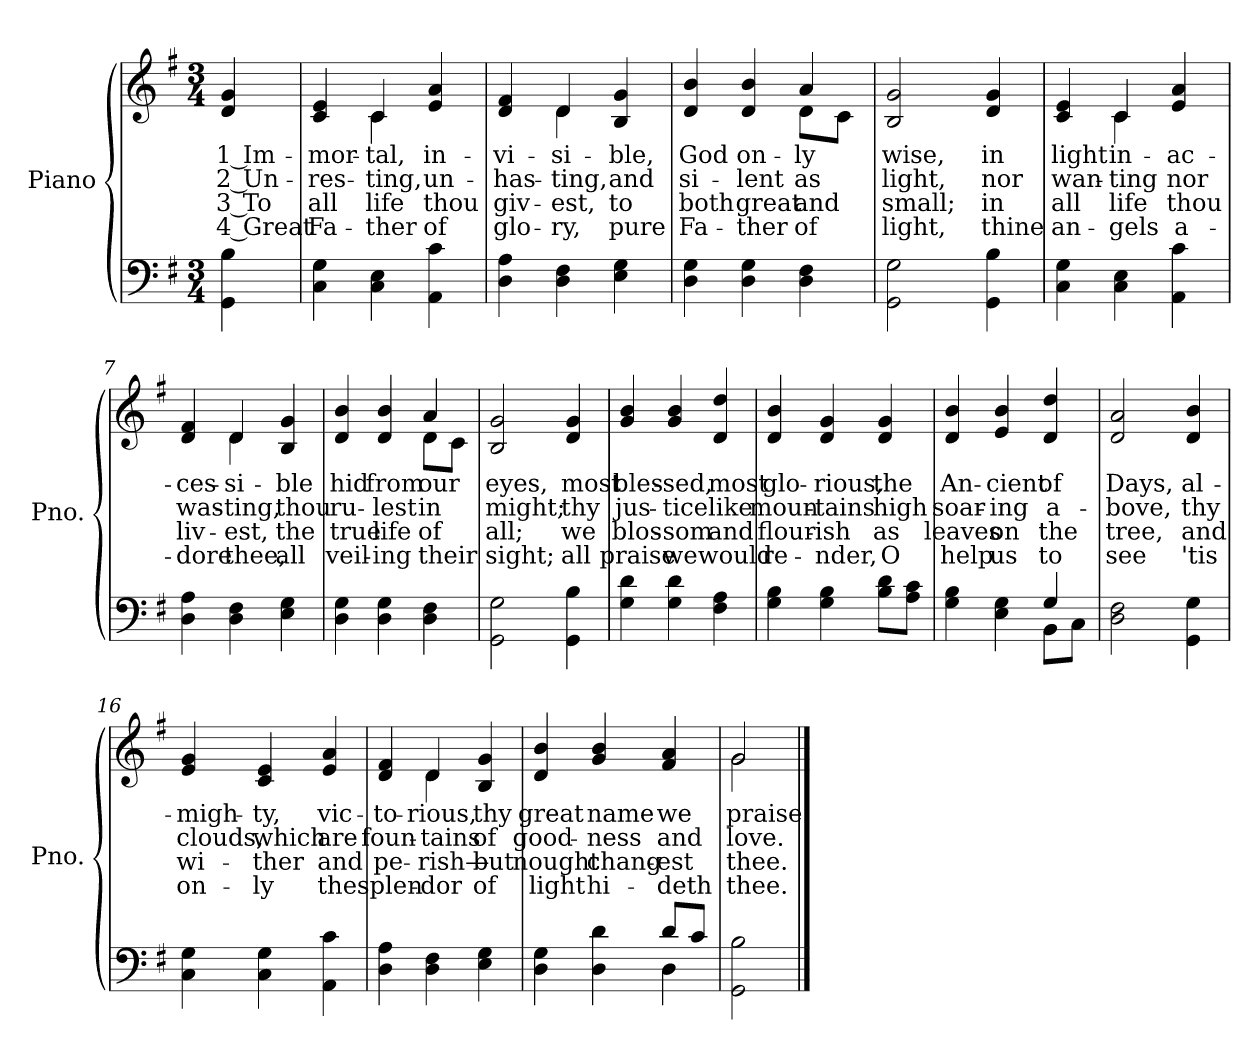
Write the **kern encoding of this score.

**kern	**kern	**text	**text	**text	**text
*part2	*part1	*part1	*part1	*part1	*part1
*staff2	*staff1	*staff1	*staff1	*staff1	*staff1
*I"Piano	*I"Piano	*	*	*	*
*I'Pno.	*I'Pno.	*	*	*	*
!!LO:PB:g=z
*clefF4	*clefG2	*	*	*	*
*k[f#]	*k[f#]	*	*	*	*
*G:	*G:	*	*	*	*
*M3/4	*M3/4	*	*	*	*
=	=	=	=	=	=
!	!	!LO:LY:b:color=#000000	!LO:LY:b:color=#000000	!LO:LY:b:color=#000000	!LO:LY:b:color=#000000
4GGi\ 4Bi	4di/ 4gi	1 Im-	2 Un-	3 To	4 Great
=1	=1	=1	=1	=1	=1
!	!	!LO:LY:b:color=#000000	!LO:LY:b:color=#000000	!LO:LY:b:color=#000000	!LO:LY:b:color=#000000
*	*^	*	*	*	*
4Ci\ 4Gi	4ci/ 4ei	4ryy	-mor-	-res-	all	Fa-
!	!	!	!LO:LY:b:color=#000000	!LO:LY:b:color=#000000	!LO:LY:b:color=#000000	!LO:LY:b:color=#000000
4Ci\ 4Ei	4ci/	4ci\	-tal,	-ting,	-life	ther
!	!	!	!LO:LY:b:color=#000000	!LO:LY:b:color=#000000	!LO:LY:b:color=#000000	!LO:LY:b:color=#000000
4AAi\ 4ci	4ei/ 4ai	4ryy	in-	un-	thou	of
=2	=2	=2	=2	=2	=2	=2
!	!	!	!LO:LY:b:color=#000000	!LO:LY:b:color=#000000	!LO:LY:b:color=#000000	!LO:LY:b:color=#000000
4Di\ 4Ai	4di/ 4f#i	4ryy	-vi-	-has-	giv-	-glo-
!	!	!	!LO:LY:b:color=#000000	!LO:LY:b:color=#000000	!LO:LY:b:color=#000000	!LO:LY:b:color=#000000
4Di\ 4F#i	4di/	4di\	-si-	-ting,	-est,	ry,
!	!	!	!LO:LY:b:color=#000000	!LO:LY:b:color=#000000	!LO:LY:b:color=#000000	!LO:LY:b:color=#000000
4Ei\ 4Gi	4Bi/ 4gi	4ryy	-ble,	and	to	pure
=3	=3	=3	=3	=3	=3	=3
!	!	!	!LO:LY:b:color=#000000	!LO:LY:b:color=#000000	!LO:LY:b:color=#000000	!LO:LY:b:color=#000000
4Di\ 4Gi	4di/ 4bi	2ryy	God	si-	both	Fa-
!	!	!	!LO:LY:b:color=#000000	!LO:LY:b:color=#000000	!LO:LY:b:color=#000000	!LO:LY:b:color=#000000
4Di\ 4Gi	4di/ 4bi	.	on-	-lent	-great	ther
!	!	!	!LO:LY:b:color=#000000	!LO:LY:b:color=#000000	!LO:LY:b:color=#000000	!LO:LY:b:color=#000000
4Di\ 4F#i	4ai/	8di\L	-ly	as	and	of
.	.	8ci\J	.	.	.	.
=4	=4	=4	=4	=4	=4	=4
!	!	!	!LO:LY:b:color=#000000	!LO:LY:b:color=#000000	!LO:LY:b:color=#000000	!LO:LY:b:color=#000000
*	*v	*v	*	*	*	*
2GGi\ 2Gi	2Bi/ 2gi	wise,	light,	small;	light,
!!LO:LB:g=z
=5-	=5-	=5-	=5-	=5-	=5-
!	!	!LO:LY:b:color=#000000	!LO:LY:b:color=#000000	!LO:LY:b:color=#000000	!LO:LY:b:color=#000000
4GGi\ 4Bi	4di/ 4gi	in	nor	in	thine
=6	=6	=6	=6	=6	=6
!	!	!LO:LY:b:color=#000000	!LO:LY:b:color=#000000	!LO:LY:b:color=#000000	!LO:LY:b:color=#000000
*	*^	*	*	*	*
4Ci\ 4Gi	4ci/ 4ei	4ryy	light	wan-	all	an-
!	!	!	!LO:LY:b:color=#000000	!LO:LY:b:color=#000000	!LO:LY:b:color=#000000	!LO:LY:b:color=#000000
4Ci\ 4Ei	4ci/	4ci\	in-	-ting	-life	gels
!	!	!	!LO:LY:b:color=#000000	!LO:LY:b:color=#000000	!LO:LY:b:color=#000000	!LO:LY:b:color=#000000
4AAi\ 4ci	4ei/ 4ai	4ryy	-ac-	nor	thou	a-
=7	=7	=7	=7	=7	=7	=7
!	!	!	!LO:LY:b:color=#000000	!LO:LY:b:color=#000000	!LO:LY:b:color=#000000	!LO:LY:b:color=#000000
4Di\ 4Ai	4di/ 4f#i	4ryy	-ces-	was-	-liv-	-dore
!	!	!	!LO:LY:b:color=#000000	!LO:LY:b:color=#000000	!LO:LY:b:color=#000000	!LO:LY:b:color=#000000
4Di\ 4F#i	4di/	4di\	-si-	-ting,	est,	thee,
!	!	!	!LO:LY:b:color=#000000	!LO:LY:b:color=#000000	!LO:LY:b:color=#000000	!LO:LY:b:color=#000000
4Ei\ 4Gi	4Bi/ 4gi	4ryy	-ble	thou	the	all
=8	=8	=8	=8	=8	=8	=8
!	!	!	!LO:LY:b:color=#000000	!LO:LY:b:color=#000000	!LO:LY:b:color=#000000	!LO:LY:b:color=#000000
4Di\ 4Gi	4di/ 4bi	2ryy	hid	ru-	true	veil-
!	!	!	!LO:LY:b:color=#000000	!LO:LY:b:color=#000000	!LO:LY:b:color=#000000	!LO:LY:b:color=#000000
4Di\ 4Gi	4di/ 4bi	.	from	-lest	-life	ing
!	!	!	!LO:LY:b:color=#000000	!LO:LY:b:color=#000000	!LO:LY:b:color=#000000	!LO:LY:b:color=#000000
4Di\ 4F#i	4ai/	8di\L	our	in	of	their
.	.	8ci\J	.	.	.	.
=9	=9	=9	=9	=9	=9	=9
!	!	!	!LO:LY:b:color=#000000	!LO:LY:b:color=#000000	!LO:LY:b:color=#000000	!LO:LY:b:color=#000000
*	*v	*v	*	*	*	*
2GGi\ 2Gi	2Bi/ 2gi	eyes,	might;	all;	sight;
!!LO:LB:g=z
=10-	=10-	=10-	=10-	=10-	=10-
!	!	!LO:LY:b:color=#000000	!LO:LY:b:color=#000000	!LO:LY:b:color=#000000	!LO:LY:b:color=#000000
4GGi\ 4Bi	4di/ 4gi	most	thy	we	all
=11	=11	=11	=11	=11	=11
!	!	!LO:LY:b:color=#000000	!LO:LY:b:color=#000000	!LO:LY:b:color=#000000	!LO:LY:b:color=#000000
4Gi\ 4di	4gi/ 4bi	bles-	jus-	blos-	-praise
!	!	!LO:LY:b:color=#000000	!LO:LY:b:color=#000000	!LO:LY:b:color=#000000	!LO:LY:b:color=#000000
4Gi\ 4di	4gi/ 4bi	-sed,	-tice	som	we
!	!	!LO:LY:b:color=#000000	!LO:LY:b:color=#000000	!LO:LY:b:color=#000000	!LO:LY:b:color=#000000
4F#i\ 4Ai	4di/ 4ddi	most	like	and	would
=12	=12	=12	=12	=12	=12
!	!	!LO:LY:b:color=#000000	!LO:LY:b:color=#000000	!LO:LY:b:color=#000000	!LO:LY:b:color=#000000
4Gi\ 4Bi	4di/ 4bi	glo-	moun-	flour-	-re-
!	!	!LO:LY:b:color=#000000	!LO:LY:b:color=#000000	!LO:LY:b:color=#000000	!LO:LY:b:color=#000000
4Gi\ 4Bi	4di/ 4gi	-rious,	-tains	-ish	nder,
!	!	!LO:LY:b:color=#000000	!LO:LY:b:color=#000000	!LO:LY:b:color=#000000	!LO:LY:b:color=#000000
8Bi\ 8diL	4di/ 4gi	the	high	as	O
8Ai\ 8ciJ	.	.	.	.	.
=13	=13	=13	=13	=13	=13
*^	*	*	*	*	*
!	!	!	!LO:LY:b:color=#000000	!LO:LY:b:color=#000000	!LO:LY:b:color=#000000	!LO:LY:b:color=#000000
4Gi\ 4Bi	2ryy	4di/ 4bi	An-	soar-	leaves	help
!	!	!	!LO:LY:b:color=#000000	!LO:LY:b:color=#000000	!LO:LY:b:color=#000000	!LO:LY:b:color=#000000
4Ei\ 4Gi	.	4ei/ 4bi	-cient	-ing	on	us
!	!	!	!LO:LY:b:color=#000000	!LO:LY:b:color=#000000	!LO:LY:b:color=#000000	!LO:LY:b:color=#000000
4Gi/	8BBi\L	4di/ 4ddi	of	a-	the	to
.	8Ci\J	.	.	.	.	.
=14	=14	=14	=14	=14	=14	=14
!	!	!	!LO:LY:b:color=#000000	!LO:LY:b:color=#000000	!LO:LY:b:color=#000000	!LO:LY:b:color=#000000
*v	*v	*	*	*	*	*
2Di\ 2F#i	2di/ 2ai	Days,	-bove,	tree,	see
!!LO:LB:g=z
=15-	=15-	=15-	=15-	=15-	=15-
!	!	!LO:LY:b:color=#000000	!LO:LY:b:color=#000000	!LO:LY:b:color=#000000	!LO:LY:b:color=#000000
4GGi\ 4Gi	4di/ 4bi	al-	thy	and	'tis
=16	=16	=16	=16	=16	=16
!	!	!LO:LY:b:color=#000000	!LO:LY:b:color=#000000	!LO:LY:b:color=#000000	!LO:LY:b:color=#000000
4Ci\ 4Gi	4ei/ 4gi	-migh-	clouds,	wi-	-on-
!	!	!LO:LY:b:color=#000000	!LO:LY:b:color=#000000	!LO:LY:b:color=#000000	!LO:LY:b:color=#000000
4Ci\ 4Gi	4ci/ 4ei	-ty,	which	-ther	ly
!	!	!LO:LY:b:color=#000000	!LO:LY:b:color=#000000	!LO:LY:b:color=#000000	!LO:LY:b:color=#000000
4AAi\ 4ci	4ei/ 4ai	vic-	are	and	the
=17	=17	=17	=17	=17	=17
!	!	!LO:LY:b:color=#000000	!LO:LY:b:color=#000000	!LO:LY:b:color=#000000	!LO:LY:b:color=#000000
*	*^	*	*	*	*
4Di\ 4Ai	4di/ 4f#i	4ryy	-to-	foun-	pe-	-splen-
!	!	!	!LO:LY:b:color=#000000	!LO:LY:b:color=#000000	!LO:LY:b:color=#000000	!LO:LY:b:color=#000000
4Di\ 4F#i	4di/	4di\	-rious,	-tains	-rish—	dor
!	!	!	!LO:LY:b:color=#000000	!LO:LY:b:color=#000000	!LO:LY:b:color=#000000	!LO:LY:b:color=#000000
4Ei\ 4Gi	4Bi/ 4gi	4ryy	thy	of	but	of
=18	=18	=18	=18	=18	=18	=18
*^	*	*	*	*	*	*
!	!	!	!	!LO:LY:b:color=#000000	!LO:LY:b:color=#000000	!LO:LY:b:color=#000000	!LO:LY:b:color=#000000
*	*	*v	*v	*	*	*	*
4Di\ 4Gi	2ryy	4di/ 4bi	great	good-	nought	light
!	!	!	!LO:LY:b:color=#000000	!LO:LY:b:color=#000000	!LO:LY:b:color=#000000	!LO:LY:b:color=#000000
4Di\ 4di	.	4gi/ 4bi	name	-ness	chang-	-hi-
!	!	!	!LO:LY:b:color=#000000	!LO:LY:b:color=#000000	!LO:LY:b:color=#000000	!LO:LY:b:color=#000000
8di/L	4Di\	4f#i/ 4ai	we	and	-est	deth
8ci/J	.	.	.	.	.	.
*v	*v	*	*	*	*	*
=19	=19	=19	=19	=19	=19
!	!	!LO:LY:b:color=#000000	!LO:LY:b:color=#000000	!LO:LY:b:color=#000000	!LO:LY:b:color=#000000
*	*^	*	*	*	*
2GGi\ 2Bi	2gi/	2gi\	praise.	love.	thee.	thee.
*	*v	*v	*	*	*	*
==	==	==	==	==	==
*-	*-	*-	*-	*-	*-
